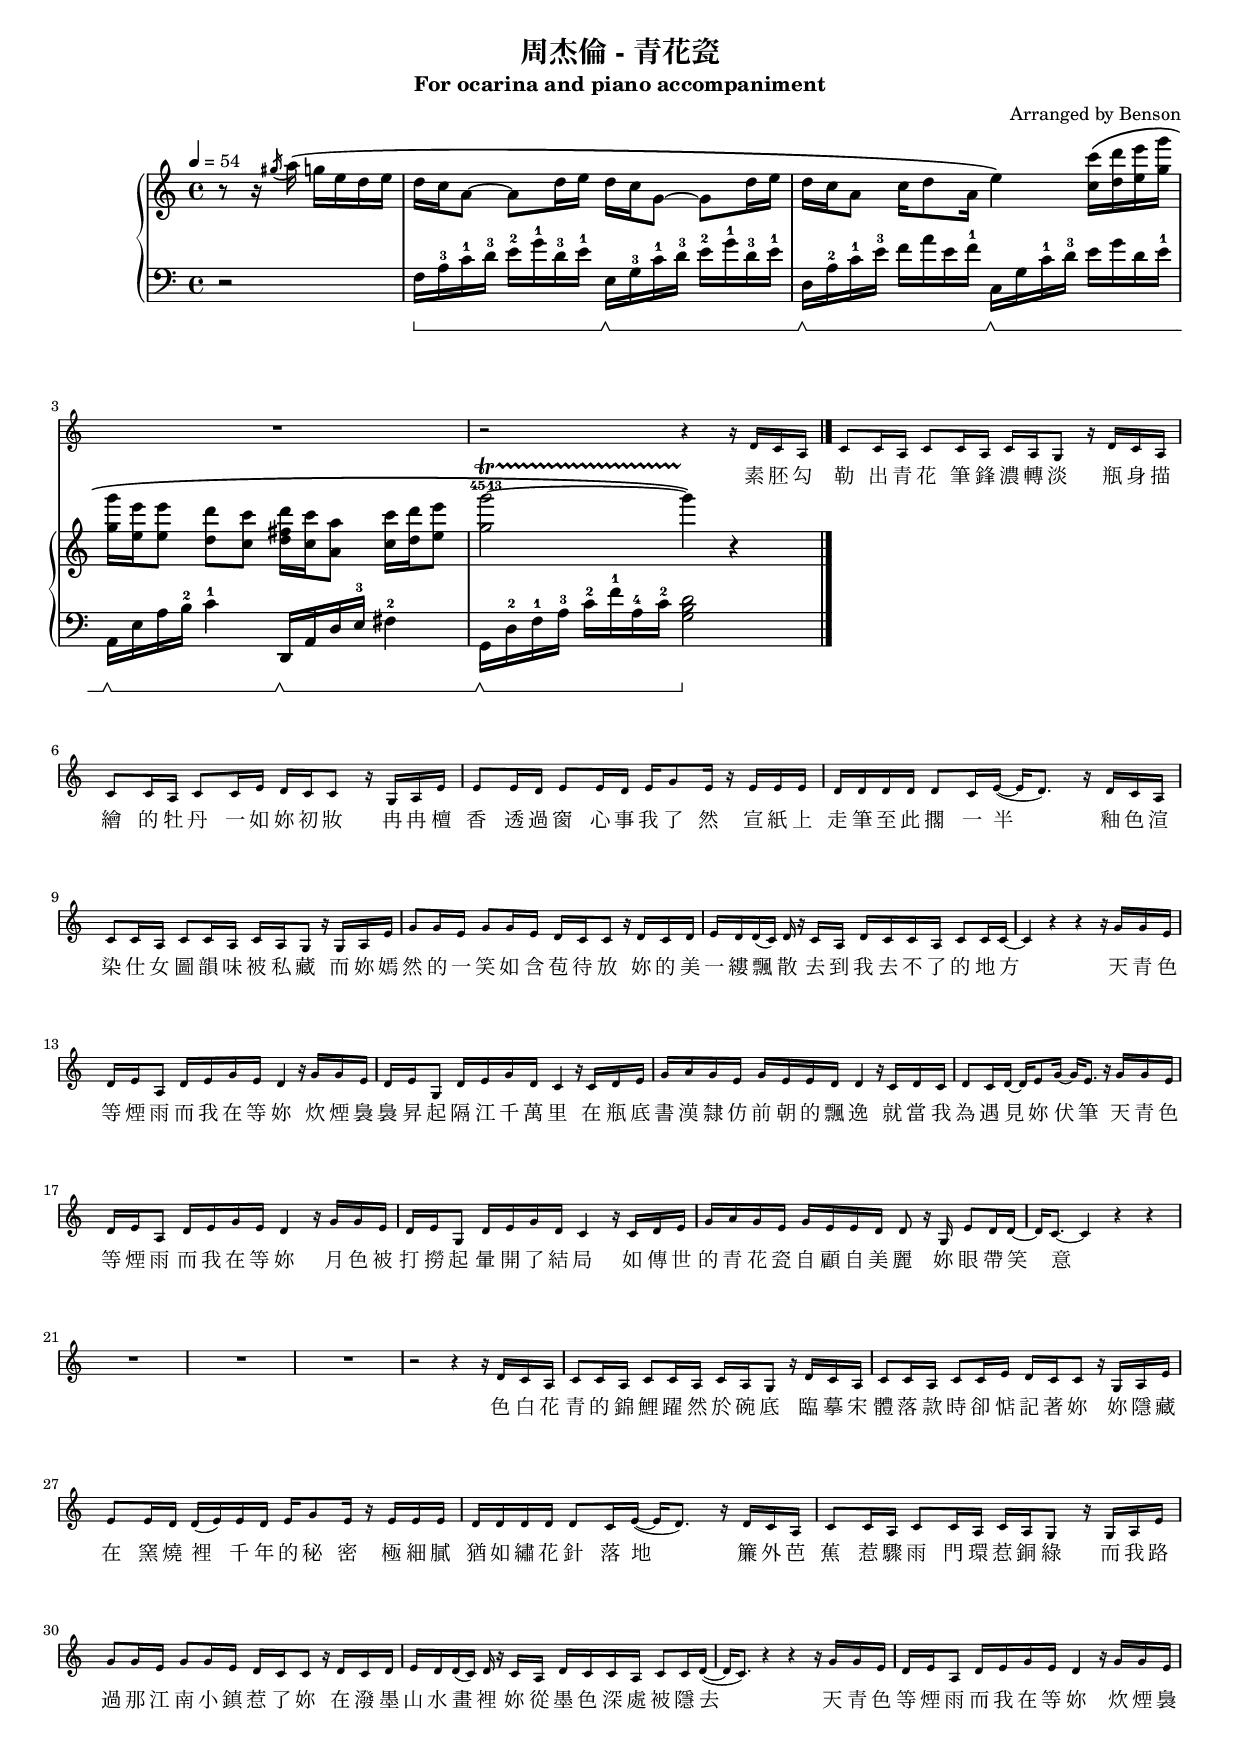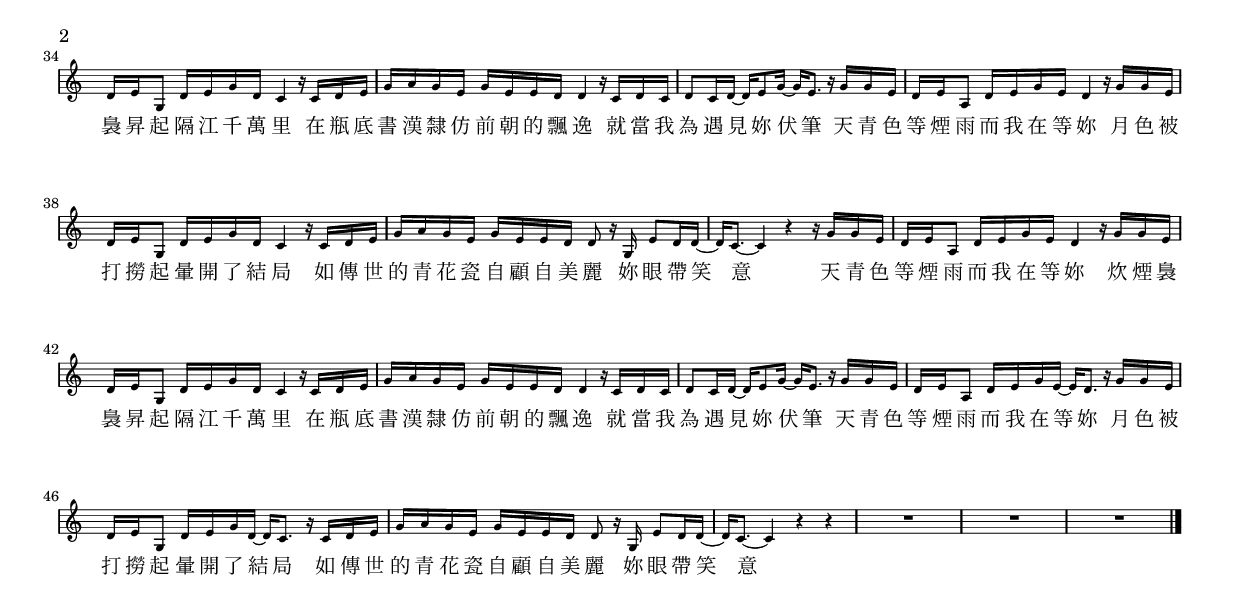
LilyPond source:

\version "2.18.2"
\include "articulate.ly"
#(set-global-staff-size 16)

%%%%%%%%%%%%%%%%%%%%%%%%%%%%%%%%%%%%%%%%%%%%%%%%%%%%%%%%%%%%%%%%%%%%%%%%%%%%%%%%%%%%%%%%%%
%%  http://lsr.di.unimi.it/LSR/Item?id=445

%LSR by Jay Anderson.
%modyfied by Simon Albrecht on March 2014.
%=> http://lilypond.1069038.n5.nabble.com/LSR-445-error-td160662.html

#(define (octave-up m t)
 (let* ((octave (1- t))
      (new-note (ly:music-deep-copy m))
      (new-pitch (ly:make-pitch
        octave
        (ly:pitch-notename (ly:music-property m 'pitch))
        (ly:pitch-alteration (ly:music-property m 'pitch)))))
  (set! (ly:music-property new-note 'pitch) new-pitch)
  new-note))

#(define (octavize-chord elements t)
 (cond ((null? elements) elements)
     ((eq? (ly:music-property (car elements) 'name) 'NoteEvent)
       (cons (car elements)
             (cons (octave-up (car elements) t)
                   (octavize-chord (cdr elements) t))))
     (else (cons (car elements) (octavize-chord (cdr elements ) t)))))

#(define (octavize music t)
 (if (eq? (ly:music-property music 'name) 'EventChord)
       (ly:music-set-property! music 'elements (octavize-chord
(ly:music-property music 'elements) t)))
 music)

makeOctaves = #(define-music-function (parser location arg mus) (integer? ly:music?)
 (music-map (lambda (x) (octavize x arg)) (event-chord-wrap! mus)))
%%%%%%%%%%%%%%%%%%%%%%%%%%%%%%%%%%%%%%%%%%%%%%%%%%%%%%%%%%%%%%%%%%%%%%%%%%%%%%%%%%%%%%%%%%


\header {
  title = "周杰倫 - 青花瓷"
  subtitle = "For ocarina and piano accompaniment"
  arranger = "Arranged by Benson"
}

upper-prelude = \relative c''' {
  r8 r16 \acciaccatura gis a\( g e d e d c a8~ a8 d16 e d c g8~ g d'16 e d c a8 c16 d8 a16 e'4\)
  \makeOctaves 1 { c16\( d e g g e e8 d c } <d fis d'>16 \makeOctaves 1 { c a8 c16 d e8 }
  <g g'>2~\startTrillSpan\finger \markup \tied-lyric #"45-13" g'4\stopTrillSpan\) r4
}
upper-prelude-midi = \relative c''' {
  r8 r16 a\( g e d e d\sustainOn c a8~ a8 d16 e
  d\sustainOff\sustainOn c g8~ g d'16 e
  d\sustainOff\sustainOn c a8 c16 d8 a16
  e'4\)\sustainOff\sustainOn
  \makeOctaves 1 { c16\( d e g g\sustainOff\sustainOn e e8 d c }
  <d fis d'>16\sustainOff\sustainOn \makeOctaves 1 { c a8 c16 d e8 }
  <g g'>2~\startTrillSpan\sustainOff\sustainOn g'4\stopTrillSpan\)
  r4
}

lower-prelude = \relative c {
  f16\sustainOn a-3 c-1 d-3 e-2 g-1 d-3 e-1
  e,16\sustainOff\sustainOn g-3 c-1 d-3 e-2 g-1 d-3 e-1
  d,16\sustainOff\sustainOn a'-2 c-1 e-3 f a e f-1
  c,16\sustainOff\sustainOn g' c-1 d-3 e g d e-1
  a,,16\sustainOff\sustainOn e' a b-2 c4-1
  d,,16\sustainOff\sustainOn a' d e-3 fis4-2
  g,16\sustainOff\sustainOn d'-2 f-1 a-3 c-2 f-1 a,-4 c-2
  <g b d>2\sustainOff
}

lower-prelude-midi = \relative c {
  f16\sustainOn a c d e g d e
  e,32~\sustainOff e\sustainOn g16 c d e g d e
  d,32~\sustainOff d\sustainOn a'16 c e f a e f
  c,32~\sustainOff c\sustainOn g'16 c d e g d e
  a,,32~\sustainOff a\sustainOn e'16 a b c4
  d,,32~\sustainOff d\sustainOn a'16 d e fis4
  g,32~\sustainOff g\sustainOn d'16 f a c f a, c
  <g b d>2\sustainOff
}

upper-midi = \relative c' {
  \set Staff.pedalSustainStyle = #'bracket
  \clef treble
  \tempo 4 = 54
  \time 4/4
  \key c \major
  \partial 2
  \upper-prelude-midi
  \bar "|."
}

lower-midi = \relative c {
  \set Staff.pedalSustainStyle = #'bracket
  \clef bass
  \time 4/4
  \key c \major
  \partial 2
  r2
  \lower-prelude-midi
  \bar "|."
}

upper-print = \relative c' {
  \set Staff.pedalSustainStyle = #'bracket
  \set fingeringOrientations = #'(up)
  \clef treble
  \tempo 4 = 54
  \time 4/4
  \key c \major
  \partial 2
  \upper-prelude
  \bar "|."
}

lower-print = \relative c {
  \set Staff.pedalSustainStyle = #'bracket
  \clef bass
  \time 4/4
  \key c \major
  \partial 2
  r2
  \lower-prelude
  \bar "|."
}

dynamics = {
  s1
}

guitarchords = \chordmode {
  % ais1:m
}

lyricsmain = \lyricmode {
  素 胚 勾 勒 出 青 花 筆 鋒 濃 轉 淡
  瓶 身 描 繪 的 牡 丹 一 如 妳 初 妝
  冉 冉 檀 香 透 過 窗 心 事 我 了 然
  宣 紙 上 走 筆 至 此 擱 一 半

  釉 色 渲 染 仕 女 圖 韻 味 被 私 藏
  而 妳 嫣 然 的 一 笑 如 含 苞 待 放
  妳 的 美 一 縷 飄 散 去 到 我 去 不 了 的 地 方

  天 青 色 等 煙 雨 而 我 在 等 妳
  炊 煙 裊 裊 昇 起 隔 江 千 萬 里
  在 瓶 底 書 漢 隸 仿 前 朝 的 飄 逸
  就 當 我 為 遇 見 妳 伏 筆

  天 青 色 等 煙 雨 而 我 在 等 妳
  月 色 被 打 撈 起 暈 開 了 結 局
  如 傳 世 的 青 花 瓷 自 顧 自 美 麗 妳 眼 帶 笑 意

  色 白 花 青 的 錦 鯉 躍 然 於 碗 底
  臨 摹 宋 體 落 款 時 卻 惦 記 著 妳
  妳 隱 藏 在 窯 燒 裡 千 年 的 秘 密
  極 細 膩 猶 如 繡 花 針 落 地

  簾 外 芭 蕉 惹 驟 雨 門 環 惹 銅 綠
  而 我 路 過 那 江 南 小 鎮 惹 了 妳
  在 潑 墨 山 水 畫 裡  妳 從 墨 色 深 處 被 隱 去

  天 青 色 等 煙 雨 而 我 在 等 妳
  炊 煙 裊 裊 昇 起 隔 江 千 萬 里
  在 瓶 底 書 漢 隸 仿 前 朝 的 飄 逸
  就 當 我 為 遇 見 妳 伏 筆

  天 青 色 等 煙 雨 而 我 在 等 妳
  月 色 被 打 撈 起 暈 開 了 結 局
  如 傳 世 的 青 花 瓷 自 顧 自 美 麗
  妳 眼 帶 笑 意

  天 青 色 等 煙 雨 而 我 在 等 妳
  炊 煙 裊 裊 昇 起 隔 江 千 萬 里
  在 瓶 底 書 漢 隸 仿 前 朝 的 飄 逸
  就 當 我 為 遇 見 妳 伏 筆

  天 青 色 等 煙 雨 而 我 在 等 妳
  月 色 被 打 撈 起 暈 開 了 結 局
  如 傳 世 的 青 花 瓷 自 顧 自 美 麗
  妳 眼 帶 笑 意
}

melody-verse = \relative c' {
  r16 d c a c8 c16 a c8 c16 a c a g8
  r16 d' c a c8 c16 a c8 c16 e d c c8
  r16 g a e' e8 e16 d e8 e16 d e g8 e16
  r16 e e e d d d d d8 c16 e~( e d8.)
  r16 d c a c8 c16 a c8 c16 a c a g8
  r16 g a e' g8 g16 e g8 g16 e d c c8
  r16 d c d e d d( c) d r c a d c c a c8 c16 c~ c4 r4 r4
}

melody-verse-two = \relative c' {
  r16 d c a c8 c16 a c8 c16 a c a g8
  r16 d' c a c8 c16 a c8 c16 e d c c8
  r16 g a e' e8 e16 d d( e) e16 d e g8 e16
  r16 e e e d d d d d8 c16 e~( e d8.)
  r16 d c a c8 c16 a c8 c16 a c a g8
  r16 g a e' g8 g16 e g8 g16 e d c c8
  r16 d c d e d d( c) d r c a d c c a c8 c16 d~( d c8.) r4 r4
}

melody-chorus = \relative c'' {
  r16 g16 g e d e a,8 d16 e g e d4
  r16 g g e d e g,8 d'16 e g d c4
  r16 c d e g a g e g e e d d4
  r16 c d c d8 c16 d~ d16 e8 g16~ g e8.
  r16 g16 g e d e a,8 d16 e g e d4
  r16 g g e d e g,8 d'16 e g d c4
  r16 c d e g a g e g e e d d8 r16
  g,16 e'8 d16 d~ d c8.~ c4 r4
}

melody-chorus-two = \relative c'' {
  r16 g16 g e d e a,8 d16 e g e d4
  r16 g g e d e g,8 d'16 e g d c4
  r16 c d e g a g e g e e d d4
  r16 c d c d8 c16 d~ d16 e8 g16~ g e8.
  r16 g16 g e d e a,8 d16 e g e~ e d8.
  r16 g g e d e g,8 d'16 e g d~ d c8.
  r16 c d e g a g e g e e d d8 r16
  g,16 e'8 d16 d~ d c8.~ c4 r4
}

melody = \relative c' {
  \clef treble
  \time 4/4
  \key c \major
  \partial 2
  r2 R1 R1 R1 r2 r4
  \melody-verse
  \melody-chorus
  r4 R1 R1 R1 r2 r4
  \melody-verse-two
  \melody-chorus
  \melody-chorus-two
  r4 R1 R1 R1
  \bar "|."
}


\book {
\score {
  <<
    % \new ChordNames {
      % \guitarchords
    % }
    \new Staff = "melodystaff" <<
      \set Staff.midiInstrument = #"electric guitar (clean)"
      \set Staff.instrumentName = #"Ocarina"
      \set Staff.midiMinimumVolume = #0.9
      \set Staff.midiMaximumVolume = #1
      \new Voice = "melody" {
        \melody
      }
      \context Lyrics = "lyrics" { \lyricsto "melody" { \lyricsmain } }
    >>
    \new PianoStaff <<
      \set Staff.midiInstrument = #"acoustic grand"
      \set Staff.instrumentName = #"Piano"
      \new Staff = "right" {
        \set Staff.midiMinimumVolume = #0.6
        \set Staff.midiMaximumVolume = #0.7
        \articulate \upper-midi
      }
      \new Staff = "left" {
        \set Staff.midiMinimumVolume = #0.6
        \set Staff.midiMaximumVolume = #0.7
        \lower-midi
      }
    >>
  >>
  \midi {
    \context {
      \ChordNameVoice \remove Note_performer
    }
  }
}
}
\book {
\score {
  <<
    % \new ChordNames {
      % \set chordChanges = ##t
      % \guitarchords
    % }
    \new Staff = "melodystaff" \with {
      fontSize = #-3
      \override StaffSymbol.staff-space = #(magstep -3)
      \override StaffSymbol.thickness = #(magstep -3)
    }
    <<
      \set Staff.midiInstrument = #"choir aahs"
      \set Staff.instrumentName = #"Ocarina"
      \new Voice = "melody" {
        \melody
      }
      \context Lyrics = "lyrics" { \lyricsto "melody" { \lyricsmain } }
    >>
    \new PianoStaff <<
      \set Staff.midiInstrument = #"acoustic grand"
      \set Staff.instrumentName = #"Piano"
      \new Staff = "right" { \upper-print }
      \new Dynamics = "Dynamics_pf" \dynamics
      \new Staff = "left" { \lower-print }
    >>
  >>
  \layout {
    \context {
      % add the RemoveEmptyStaffContext that erases rest-only staves
      \Staff \RemoveEmptyStaves
    }
    \context {
      % add the RemoveEmptyStaffContext that erases rest-only staves
      \Dynamics \RemoveEmptyStaves
    }
    \context {
      \Score
      % Remove all-rest staves also in the first system
      \override VerticalAxisGroup.remove-first = ##t
      % If only one non-empty staff in a system exists, still print the starting bar
      \override SystemStartBar.collapse-height = #1
    }
    \context {
      \ChordNames
      \override ChordName #'font-size = #-3
    }
  }
}
}

